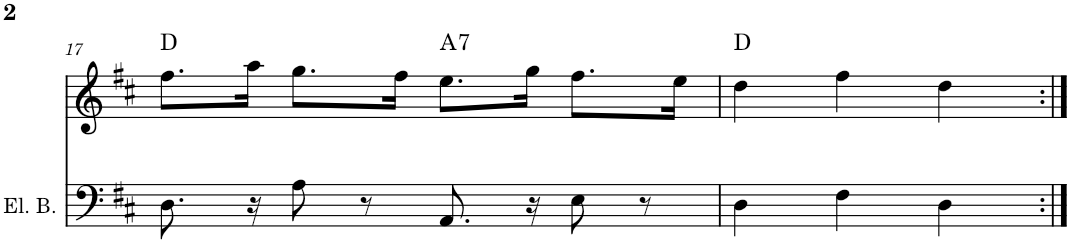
**kern	**kern	**harte
*part2	*part1	*part1
*staff2	*staff1	*
*I"5-str. Electric Bass	*I"Flute	*
*I'El. B.	*I'Fl	*
!!LO:PB:g=z
*clefF4	*clefG2	*
*Trd7c12	*	*
*k[f#c#]	*k[f#c#]	*
*D:	*D:	*
*M4/4	*M4/4	*
=17	=17	=17
8.D\	8.ff#\L	D:maj
16r	16aa\Jk	.
8A\	8.gg\L	.
8r	.	.
.	16ff#\Jk	.
!	!	!LO:H:kt=7
8.AA/	8.ee\L	A:7
16r	16gg\Jk	.
8E\	8.ff#\L	.
8r	.	.
.	16ee\Jk	.
=18	=18	=18
4D\	4dd\	D:maj
4F#\	4ff#\	.
4D\	4dd\	.
=:|!	=:|!	=:|!
*-	*-	*-
